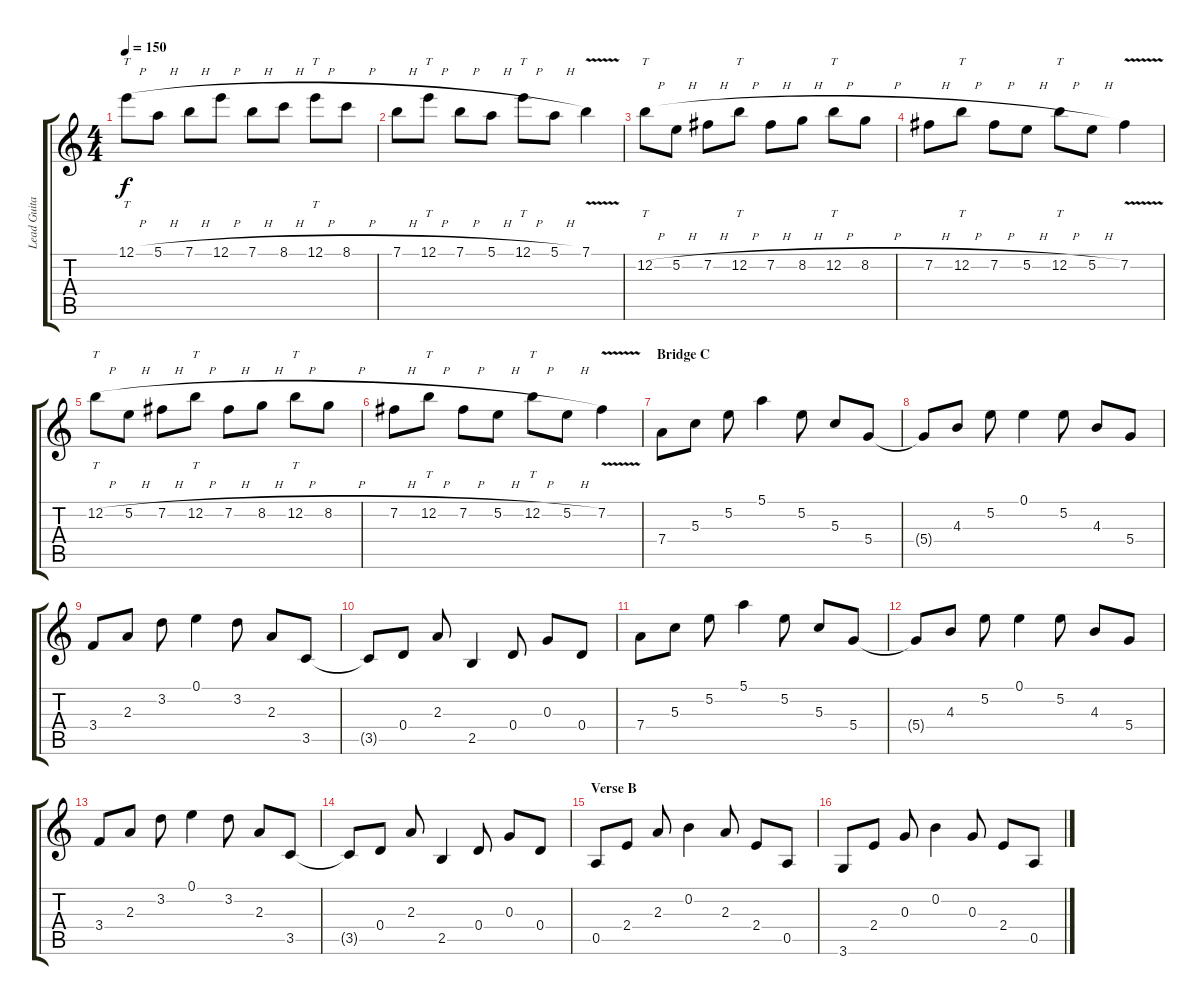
\track ("Lead Guitar" "Lead Guita") {instrument distortionguitar}
\staff {score tabs}
\tuning (E4 B3 G3 D3 A2 E2) {hide}
\ts (4 4)
\tempo 150
\clef g2
\ks c
12.1{h}.8{tt dy f} 5.1{h}.8 7.1{h}.8 12.1{h}.8 7.1{h}.8 8.1{h}.8 12.1{h}.8{tt} 8.1{h}.8 |
7.1{h}.8 12.1{h}.8{tt} 7.1{h}.8 5.1{h}.8 12.1{h}.8{tt} 5.1{h}.8 7.1{v}.4 |
12.2{h}.8{tt} 5.2{h}.8 7.2{h}.8 12.2{h}.8{tt} 7.2{h}.8 8.2{h}.8 12.2{h}.8{tt} 8.2{h}.8 |
7.2{h}.8 12.2{h}.8{tt} 7.2{h}.8 5.2{h}.8 12.2{h}.8{tt} 5.2{h}.8 7.2{v}.4 |
12.2{h}.8{tt} 5.2{h}.8 7.2{h}.8 12.2{h}.8{tt} 7.2{h}.8 8.2{h}.8 12.2{h}.8{tt} 8.2{h}.8 |
7.2{h}.8 12.2{h}.8{tt} 7.2{h}.8 5.2{h}.8 12.2{h}.8{tt} 5.2{h}.8 7.2{v}.4 |
\section ("" "Bridge C")
7.4.8 5.3.8 5.2.8 5.1.4 5.2.8 5.3.8 5.4.8 |
5.4{t}.8 4.3.8 5.2.8 0.1.4 5.2.8 4.3.8 5.4.8 |
3.4.8 2.3.8 3.2.8 0.1.4 3.2.8 2.3.8 3.5.8 |
3.5{t}.8 0.4.8 2.3.8 2.5.4 0.4.8 0.3.8 0.4.8 |
7.4.8 5.3.8 5.2.8 5.1.4 5.2.8 5.3.8 5.4.8 |
5.4{t}.8 4.3.8 5.2.8 0.1.4 5.2.8 4.3.8 5.4.8 |
3.4.8 2.3.8 3.2.8 0.1.4 3.2.8 2.3.8 3.5.8 |
3.5{t}.8 0.4.8 2.3.8 2.5.4 0.4.8 0.3.8 0.4.8 |
\section ("" "Verse B")
0.5.8 2.4.8 2.3.8 0.2.4 2.3.8 2.4.8 0.5.8 |
3.6.8 2.4.8 0.3.8 0.2.4 0.3.8 2.4.8 0.5.8
